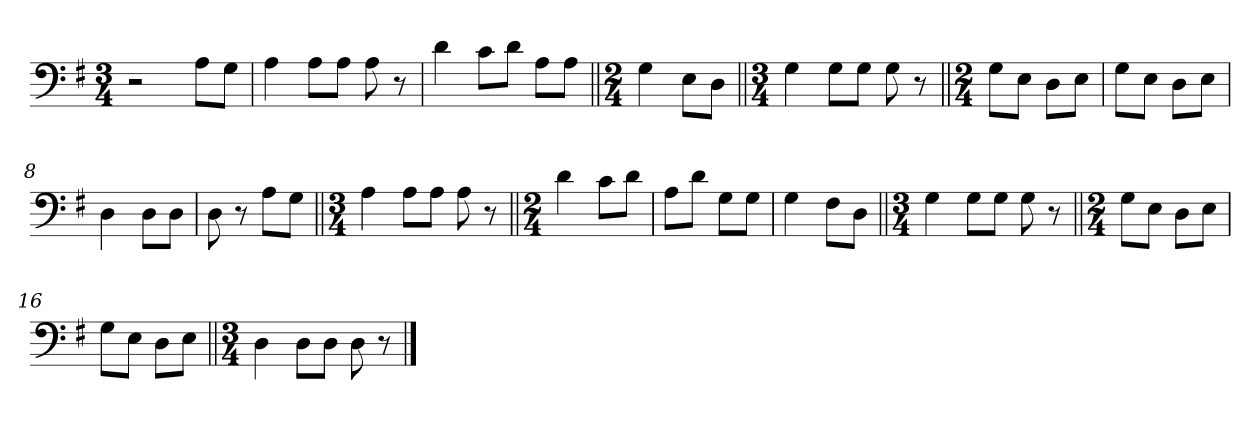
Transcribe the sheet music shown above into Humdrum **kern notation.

**kern
*part1
*staff1
*clefF4
*k[f#]
*M3/4
=1
2r
8A\L
8G\J
=2
4A\
8A\L
8A\J
8A\
8r
=3
4d\
8c\L
8d\J
8A\L
8A\J
=4||
*M2/4
4G\
8E\L
8D\J
=5||
*M3/4
4G\
8G\L
8G\J
8G\
8r
=6||
*M2/4
8G\L
8E\J
8D\L
8E\J
=7
8G\L
8E\J
8D\L
8E\J
=8
4D\
8D\L
8D\J
=9
8D\
8r
8A\L
8G\J
=10||
*M3/4
4A\
8A\L
8A\J
8A\
8r
=11||
*M2/4
4d\
8c\L
8d\J
=12
8A\L
8d\J
8G\L
8G\J
=13
4G\
8F#\L
8D\J
=14||
*M3/4
4G\
8G\L
8G\J
8G\
8r
=15||
*M2/4
8G\L
8E\J
8D\L
8E\J
=16
8G\L
8E\J
8D\L
8E\J
=17||
*M3/4
4D\
8D\L
8D\J
8D\
8r
==
*-
